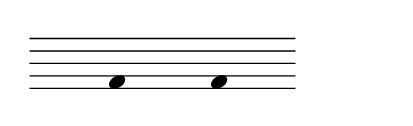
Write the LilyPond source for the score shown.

\include "deutsch.ly"
#(set-global-staff-size 24) 

\header {
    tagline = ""
}

\paper {
  line-width = 6\cm
  paper-width = 7\cm
  paper-height = 35\mm
}

\layout {
    indent = 0\mm
}

melos = \relative c' {
    s f s f s
}



\score {
    \new Staff \with {
        \remove Bar_engraver
        \remove Time_signature_engraver
        \remove Clef_engraver
	} {
	    \new Voice \with {
	        \remove Stem_engraver
	        \remove Rest_engraver
		} {
		    \melos
		}
	}
}

